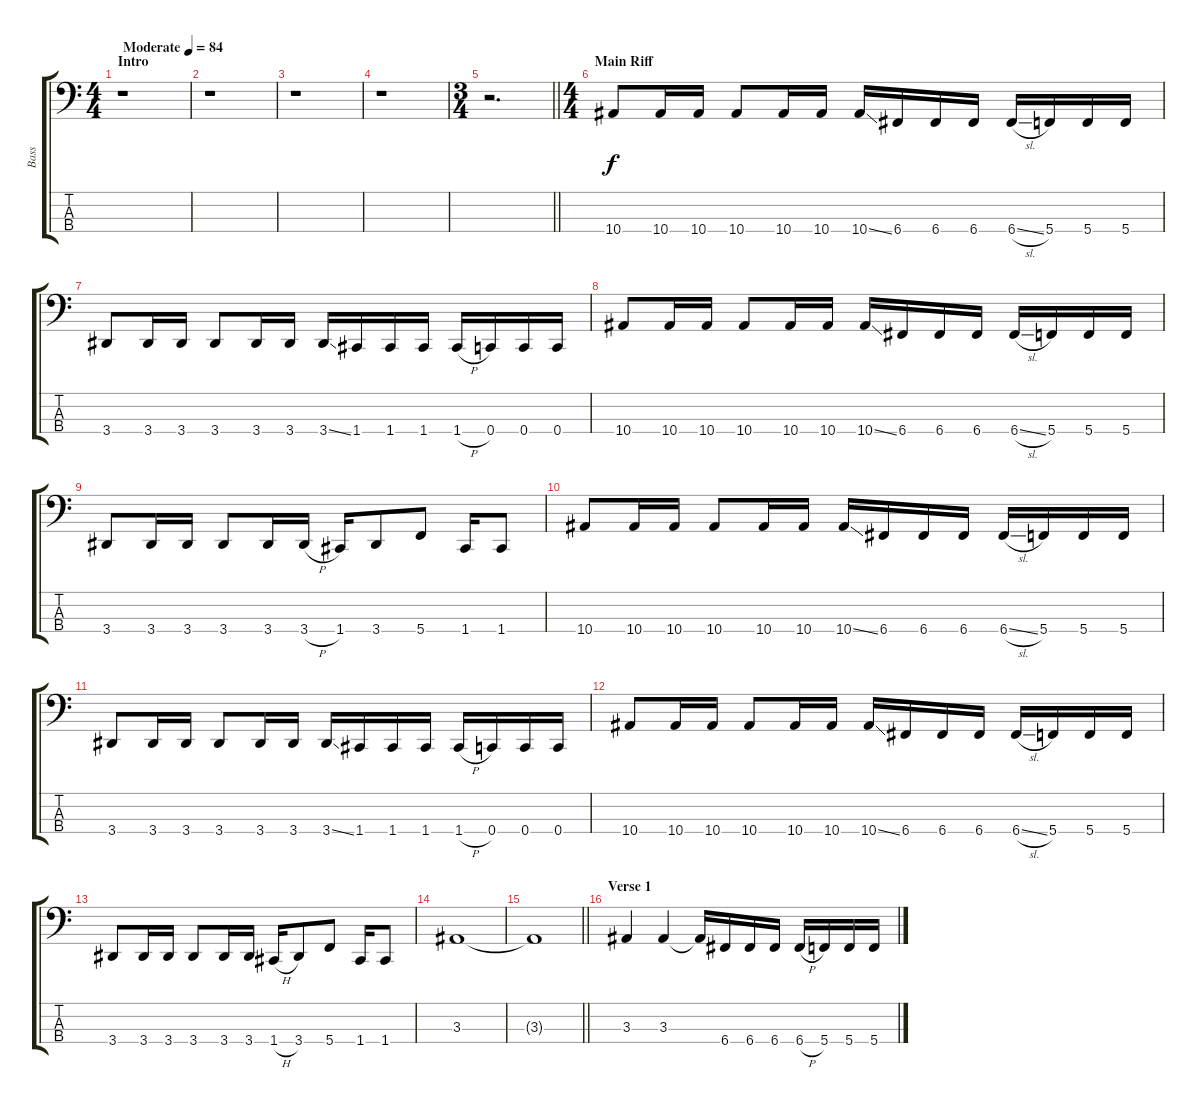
\track ("Bass" "Bass") {instrument electricbassfinger}
\staff {score tabs}
\tuning (F2 C2 G1 C1) {hide}
\ts (4 4)
\section ("" "Intro")
\tempo (84 "Moderate")
\clef f4
\ks c
r.1{dy f instrument electricbassfinger} |
r.1 |
r.1 |
r.1 |
\ts (3 4)
\barLineRight lightlight
r.2{d} |
\ts (4 4)
\section ("" "Main Riff")
10.4.8 10.4.16 10.4.16 10.4.8 10.4.16 10.4.16 10.4{ss}.16 6.4.16 6.4.16 6.4.16 6.4{sl}.16 5.4.16 5.4.16 5.4.16 |
3.4.8 3.4.16 3.4.16 3.4.8 3.4.16 3.4.16 3.4{ss}.16 1.4.16 1.4.16 1.4.16 1.4{h}.16 0.4.16 0.4.16 0.4.16 |
10.4.8 10.4.16 10.4.16 10.4.8 10.4.16 10.4.16 10.4{ss}.16 6.4.16 6.4.16 6.4.16 6.4{sl}.16 5.4.16 5.4.16 5.4.16 |
3.4.8 3.4.16 3.4.16 3.4.8 3.4.16 3.4{h}.16 1.4.16 3.4.8 5.4.8 1.4.16 1.4.8 |
10.4.8 10.4.16 10.4.16 10.4.8 10.4.16 10.4.16 10.4{ss}.16 6.4.16 6.4.16 6.4.16 6.4{sl}.16 5.4.16 5.4.16 5.4.16 |
3.4.8 3.4.16 3.4.16 3.4.8 3.4.16 3.4.16 3.4{ss}.16 1.4.16 1.4.16 1.4.16 1.4{h}.16 0.4.16 0.4.16 0.4.16 |
10.4.8 10.4.16 10.4.16 10.4.8 10.4.16 10.4.16 10.4{ss}.16 6.4.16 6.4.16 6.4.16 6.4{sl}.16 5.4.16 5.4.16 5.4.16 |
3.4.8 3.4.16 3.4.16 3.4.8 3.4.16 3.4.16 1.4{h}.16 3.4.8 5.4.8 1.4.16 1.4.8 |
3.3.1 |
\barLineRight lightlight
3.3{t}.1 |
\section ("" "Verse 1")
3.3.4 3.3.4 3.3{t}.16 6.4.16 6.4.16 6.4.16 6.4{h}.16 5.4.16 5.4.16 5.4.16
